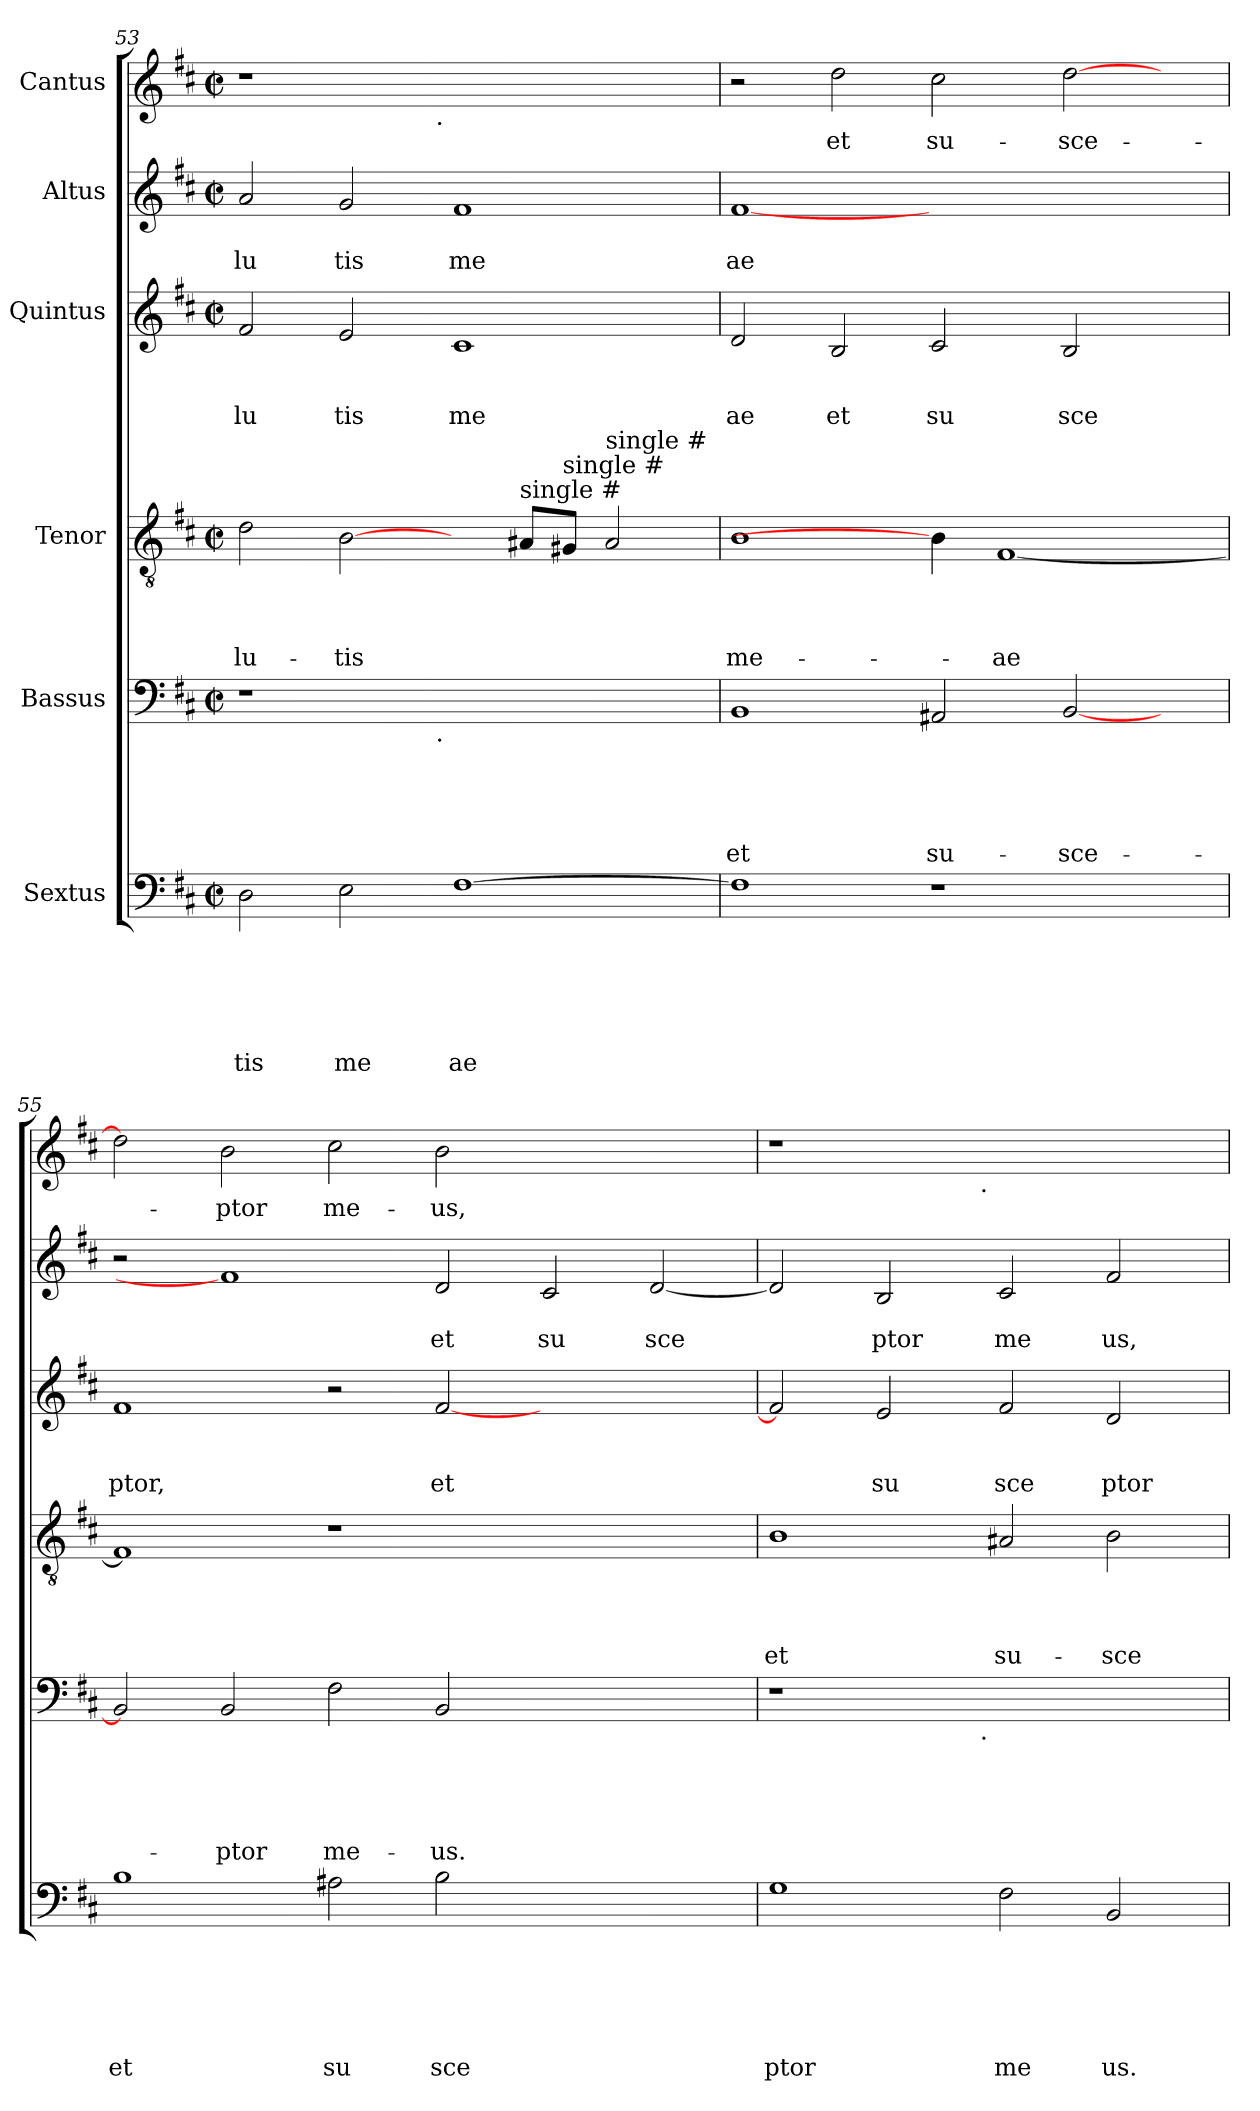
**kern	**text	**text	**text	**text	**text	**text	**kern	**text	**text	**text	**text	**text	**kern	**text	**text	**text	**text	**kern	**text	**text	**text	**kern	**text	**text	**kern	**text
*part6	*part6	*part6	*part6	*part6	*part6	*part6	*part5	*part5	*part5	*part5	*part5	*part5	*part4	*part4	*part4	*part4	*part4	*part3	*part3	*part3	*part3	*part2	*part2	*part2	*part1	*part1
*staff6	*staff6	*staff6	*staff6	*staff6	*staff6	*staff6	*staff5	*staff5	*staff5	*staff5	*staff5	*staff5	*staff4	*staff4	*staff4	*staff4	*staff4	*staff3	*staff3	*staff3	*staff3	*staff2	*staff2	*staff2	*staff1	*staff1
*I"Sextus	*	*	*	*	*	*	*I"Bassus	*	*	*	*	*	*I"Tenor	*	*	*	*	*I"Quintus	*	*	*	*I"Altus	*	*	*I"Cantus	*
!!LO:LB:g=z
*clefF4	*	*	*	*	*	*	*clefF4	*	*	*	*	*	*clefGv2	*	*	*	*	*clefG2	*	*	*	*clefG2	*	*	*clefG2	*
*k[f#c#]	*	*	*	*	*	*	*k[f#c#]	*	*	*	*	*	*k[f#c#]	*	*	*	*	*k[f#c#]	*	*	*	*k[f#c#]	*	*	*k[f#c#]	*
*D:	*	*	*	*	*	*	*D:	*	*	*	*	*	*D:	*	*	*	*	*D:	*	*	*	*D:	*	*	*D:	*
*M2/2	*	*	*	*	*	*	*M2/2	*	*	*	*	*	*M2/2	*	*	*	*	*M2/2	*	*	*	*M2/2	*	*	*M2/2	*
*met(c|)	*	*	*	*	*	*	*met(c|)	*	*	*	*	*	*met(c|)	*	*	*	*	*met(c|)	*	*	*	*met(c|)	*	*	*met(c|)	*
=53	=53	=53	=53	=53	=53	=53	=53	=53	=53	=53	=53	=53	=53	=53	=53	=53	=53	=53	=53	=53	=53	=53	=53	=53	=53	=53
!	!	!	!	!	!	!LO:LY:b	!	!	!	!	!	!	!	!	!	!	!LO:LY:b	!	!	!	!LO:LY:b	!	!	!LO:LY:b	!	!
*	*	*	*	*	*	*	*^	*	*	*	*	*	*	*	*	*	*	*	*	*	*	*	*	*	*^	*
2D\	.	.	.	.	.	-tis	1r	2ryy	.	.	.	.	.	2d\	.	.	.	lu-	2f#/	.	.	lu	2a/	.	-lu	1r	2ryy	.
!	!	!	!	!	!	!LO:LY:b	!	!	!	!	!	!	!	!	!	!	!	!LO:LY:b	!	!	!	!LO:LY:b	!	!	!LO:LY:b	!	!	!
2E\	.	.	.	.	.	me	.	4...ryy	.	.	.	.	.	[2B\	.	.	.	-tis	2e/	.	.	tis	2g/	.	tis	.	4...ryy	.
!	!	!	!	!	!	!	!	!	!	!	!	!	!	!	!	!	!	!	!	!	!	!	!	!	!	!	!LO:TX:b:t=.	!
!	!	!	!	!	!	!	!	!LO:TX:b:t=.	!	!	!	!	!	!	!	!	!	!	!	!	!	!	!	!	!	!	!	!
.	.	.	.	.	.	.	.	1ryy	.	.	.	.	.	.	.	.	.	.	.	.	.	.	.	.	.	.	1ryy	.
!	!	!	!	!	!	!LO:LY:b	!	!	!	!	!	!	!	!	!	!	!	!	!	!	!	!LO:LY:b	!	!	!LO:LY:b	!	!	!
[>1F#	.	.	.	.	.	ae	1ryy	.	.	.	.	.	.	4ryy	.	.	.	.	1c#	.	.	me	1f#	.	me	1ryy	.	.
!	!	!	!	!	!	!	!	!	!	!	!	!	!	!LO:TX:a:t=single #	!	!	!	!	!	!	!	!	!	!	!	!	!	!
.	.	.	.	.	.	.	.	.	.	.	.	.	.	8A#/L	.	.	.	.	.	.	.	.	.	.	.	.	.	.
!	!	!	!	!	!	!	!	!	!	!	!	!	!	!LO:TX:a:t=single #	!	!	!	!	!	!	!	!	!	!	!	!	!	!
.	.	.	.	.	.	.	.	.	.	.	.	.	.	8G#/J	.	.	.	.	.	.	.	.	.	.	.	.	.	.
!	!	!	!	!	!	!	!	!	!	!	!	!	!	!LO:TX:a:t=single #	!	!	!	!	!	!	!	!	!	!	!	!	!	!
.	.	.	.	.	.	.	.	.	.	.	.	.	.	2A#/	.	.	.	.	.	.	.	.	.	.	.	.	.	.
.	.	.	.	.	.	.	.	32ryy	.	.	.	.	.	.	.	.	.	.	.	.	.	.	.	.	.	.	32ryy	.
=54	=54	=54	=54	=54	=54	=54	=54	=54	=54	=54	=54	=54	=54	=54	=54	=54	=54	=54	=54	=54	=54	=54	=54	=54	=54	=54	=54	=54
!	!	!	!	!	!	!	!	!	!	!	!	!	!LO:LY:b	!	!	!	!	!LO:LY:b	!	!	!	!LO:LY:b	!	!	!LO:LY:b	!	!	!
*	*	*	*	*	*	*	*v	*v	*	*	*	*	*	*	*	*	*	*	*	*	*	*	*	*	*	*v	*v	*
1F#]	.	.	.	.	.	.	1BB	.	.	.	.	et	1B	.	.	.	me-	2d/	.	.	ae	[1f#	.	ae	2r	.
!	!	!	!	!	!	!	!	!	!	!	!	!	!	!	!	!	!	!	!	!	!LO:LY:b	!	!	!	!	!LO:LY:b
.	.	.	.	.	.	.	.	.	.	.	.	.	.	.	.	.	.	2B/	.	.	et	.	.	.	2dd\	et
!	!	!	!	!	!	!	!	!	!	!	!	!LO:LY:b	!	!	!	!	!	!	!	!	!LO:LY:b	!	!	!	!	!LO:LY:b
1r	.	.	.	.	.	.	2AA#X/	.	.	.	.	su-	4B\]	.	.	.	.	2c#/	.	.	su	1ryy	.	.	2cc#\	su-
!	!	!	!	!	!	!	!	!	!	!	!	!	!	!	!	!	!LO:LY:b	!	!	!	!	!	!	!	!	!
.	.	.	.	.	.	.	.	.	.	.	.	.	[<1F#	.	.	.	-ae	.	.	.	.	.	.	.	.	.
!	!	!	!	!	!	!	!	!	!	!	!	!LO:LY:b	!	!	!	!	!	!	!	!	!LO:LY:b	!	!	!	!	!LO:LY:b
.	.	.	.	.	.	.	[<2BB/	.	.	.	.	-sce-	.	.	.	.	.	2B/	.	.	sce	.	.	.	[>2dd\	-sce-
4ryy	.	.	.	.	.	.	4ryy	.	.	.	.	.	.	.	.	.	.	4ryy	.	.	.	4ryy	.	.	4ryy	.
=55	=55	=55	=55	=55	=55	=55	=55	=55	=55	=55	=55	=55	=55	=55	=55	=55	=55	=55	=55	=55	=55	=55	=55	=55	=55	=55
!	!	!	!	!	!	!LO:LY:b	!	!	!	!	!	!	!	!	!	!	!	!	!	!	!LO:LY:b	!	!	!	!	!
1B	.	.	.	.	.	et	2BB/]	.	.	.	.	.	1F#]	.	.	.	.	1f#	.	.	ptor,	2r	.	.	2dd\]	.
!	!	!	!	!	!	!	!	!	!	!	!	!LO:LY:b	!	!	!	!	!	!	!	!	!	!	!	!	!	!LO:LY:b
.	.	.	.	.	.	.	2BB/	.	.	.	.	-ptor	.	.	.	.	.	.	.	.	.	1f#]	.	.	2b\	-ptor
!	!	!	!	!	!	!LO:LY:b	!	!	!	!	!	!LO:LY:b	!	!	!	!	!	!	!	!	!	!	!	!	!	!LO:LY:b
2A#X\	.	.	.	.	.	su	2F#\	.	.	.	.	me-	1r	.	.	.	.	2r	.	.	.	.	.	.	2cc#\	me-
!	!	!	!	!	!	!LO:LY:b	!	!	!	!	!	!LO:LY:b	!	!	!	!	!	!	!	!	!LO:LY:b	!	!	!LO:LY:b	!	!LO:LY:b
2B\	.	.	.	.	.	sce	2BB/	.	.	.	.	-us.	.	.	.	.	.	[<2f#/	.	.	et	2d/	.	et	2b\	-us,
!	!	!	!	!	!	!	!	!	!	!	!	!	!	!	!	!	!	!	!	!	!	!	!	!LO:LY:b	!	!
1ryy	.	.	.	.	.	.	1ryy	.	.	.	.	.	1ryy	.	.	.	.	1ryy	.	.	.	2c#/	.	su	1ryy	.
!	!	!	!	!	!	!	!	!	!	!	!	!	!	!	!	!	!	!	!	!	!	!	!	!LO:LY:b	!	!
.	.	.	.	.	.	.	.	.	.	.	.	.	.	.	.	.	.	.	.	.	.	[<2d/	.	sce	.	.
=56	=56	=56	=56	=56	=56	=56	=56	=56	=56	=56	=56	=56	=56	=56	=56	=56	=56	=56	=56	=56	=56	=56	=56	=56	=56	=56
!	!	!	!	!	!	!LO:LY:b	!	!	!	!	!	!	!	!	!	!	!LO:LY:b	!	!	!	!	!	!	!	!	!
*	*	*	*	*	*	*	*^	*	*	*	*	*	*	*	*	*	*	*	*	*	*	*	*	*	*^	*
1G	.	.	.	.	.	ptor	1r	2ryy	.	.	.	.	.	1B	.	.	.	et	2f#/]	.	.	.	2d/]	.	.	1r	2ryy	.
!	!	!	!	!	!	!	!	!	!	!	!	!	!	!	!	!	!	!	!	!	!	!LO:LY:b	!	!	!LO:LY:b	!	!	!
.	.	.	.	.	.	.	.	4...ryy	.	.	.	.	.	.	.	.	.	.	2e/	.	.	su	2B/	.	ptor	.	4...ryy	.
!	!	!	!	!	!	!	!	!	!	!	!	!	!	!	!	!	!	!	!	!	!	!	!	!	!	!	!LO:TX:b:t=.	!
!	!	!	!	!	!	!	!	!LO:TX:b:t=.	!	!	!	!	!	!	!	!	!	!	!	!	!	!	!	!	!	!	!	!
.	.	.	.	.	.	.	.	1ryy	.	.	.	.	.	.	.	.	.	.	.	.	.	.	.	.	.	.	1ryy	.
!	!	!	!	!	!	!LO:LY:b	!	!	!	!	!	!	!	!	!	!	!	!LO:LY:b	!	!	!	!LO:LY:b	!	!	!LO:LY:b	!	!	!
2F#\	.	.	.	.	.	me	1ryy	.	.	.	.	.	.	2A#X/	.	.	.	su-	2f#/	.	.	sce	2c#/	.	me	1ryy	.	.
!	!	!	!	!	!	!LO:LY:b	!	!	!	!	!	!	!	!	!	!	!	!LO:LY:b	!	!	!	!LO:LY:b	!	!	!LO:LY:b	!	!	!
2BB/	.	.	.	.	.	us.	.	.	.	.	.	.	.	2B\	.	.	.	-sce-	2d/	.	.	ptor	2f#/	.	us,	.	.	.
.	.	.	.	.	.	.	.	32ryy	.	.	.	.	.	.	.	.	.	.	.	.	.	.	.	.	.	.	32ryy	.
*	*	*	*	*	*	*	*v	*v	*	*	*	*	*	*	*	*	*	*	*	*	*	*	*	*	*	*v	*v	*
=	=	=	=	=	=	=	=	=	=	=	=	=	=	=	=	=	=	=	=	=	=	=	=	=	=	=
*-	*-	*-	*-	*-	*-	*-	*-	*-	*-	*-	*-	*-	*-	*-	*-	*-	*-	*-	*-	*-	*-	*-	*-	*-	*-	*-
